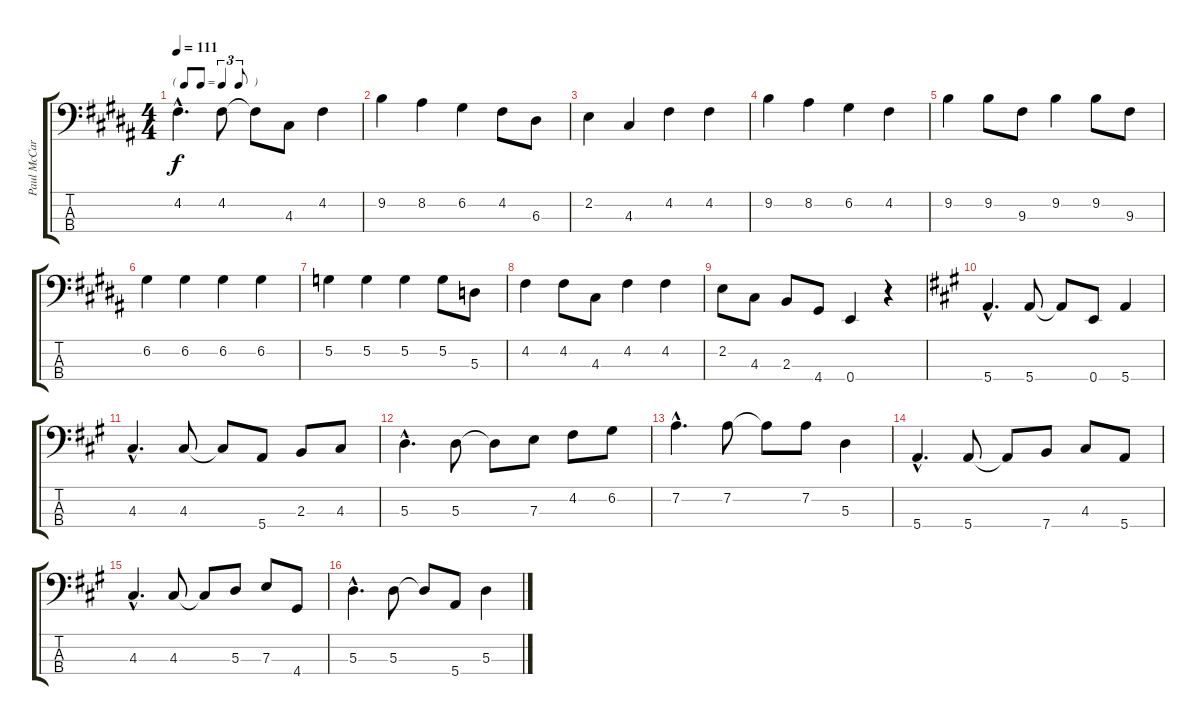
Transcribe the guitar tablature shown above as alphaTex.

\track ("Paul McCartney - bass guitar" "Paul McCar") {instrument electricbassfinger}
\staff {score tabs}
\tuning (G2 D2 A1 E1) {hide}
\ts (4 4)
\tf triplet8th
\tempo 111
\clef f4
\ks b
4.2{hac}.4{d dy f} 4.2.8 4.2{t}.8 4.3.8 4.2.4 |
9.2.4 8.2.4 6.2.4 4.2.8 6.3.8 |
2.2.4 4.3.4 4.2.4 4.2.4 |
9.2.4 8.2.4 6.2.4 4.2.4 |
9.2.4 9.2.8 9.3.8 9.2.4 9.2.8 9.3.8 |
6.2.4 6.2.4 6.2.4 6.2.4 |
5.2.4 5.2.4 5.2.4 5.2.8 5.3.8 |
4.2.4 4.2.8 4.3.8 4.2.4 4.2.4 |
2.2.8 4.3.8 2.3.8 4.4.8 0.4.4 r.4 |
\ks a
5.4{hac}.4{d} 5.4.8 5.4{t}.8 0.4.8 5.4.4 |
4.3{hac}.4{d} 4.3.8 4.3{t}.8 5.4.8 2.3.8 4.3.8 |
5.3{hac}.4{d} 5.3.8 5.3{t}.8 7.3.8 4.2.8 6.2.8 |
7.2{hac}.4{d} 7.2.8 7.2{t}.8 7.2.8 5.3.4 |
5.4{hac}.4{d} 5.4.8 5.4{t}.8 7.4.8 4.3.8 5.4.8 |
4.3{hac}.4{d} 4.3.8 4.3{t}.8 5.3.8 7.3.8 4.4.8 |
5.3{hac}.4{d} 5.3.8 5.3{t}.8 5.4.8 5.3.4
